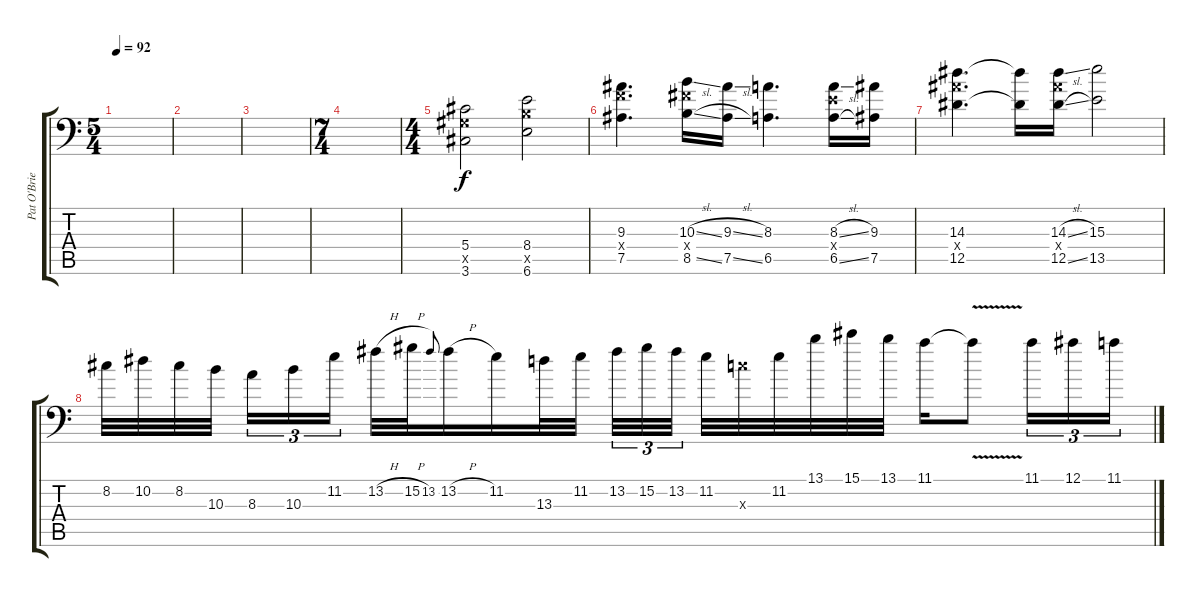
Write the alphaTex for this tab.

\track ("Pat O'Brien (lead)" "Pat O'Brie") {instrument distortionguitar}
\staff {score tabs}
\tuning (Bb3 F3 Db3 Ab2 Eb2 Bb1) {hide}
\ts (5 4)
\tempo 92
\clef f4
\ks c
|
|
|
\ts (7 4)
|
\ts (4 4)
(5.4 5.5{x} 3.6).2 (8.4 8.5{x} 6.6).2 |
(9.3 9.4{x} 7.5).4{d} (10.3{sl} 10.4{x} 8.5{sl}).16 (9.3{sl} 7.5{sl}).16 (8.3 6.5).4{d} (8.3{sl} 8.4{x} 6.5{sl}).16 (9.3 7.5).16 |
(14.3 14.4{x} 12.5).4{d} (14.3{t} 12.5{t}).16 (14.3{sl} 14.4{x} 12.5{sl}).16 (15.3 13.5).2 |
8.2.32 10.2.32 8.2.32 10.3.32{beam splitsecondary} 8.3.16{tu (3 2)} 10.3.16{tu (3 2)} 11.2.16{tu (3 2)} 13.2{h}.32 15.2{h}.32 13.2.8{gr onbeat} 13.2{h}.16 11.2.16 13.3.32 11.2.32 13.2.32{tu (3 2)} 15.2.32{tu (3 2)} 13.2.32{tu (3 2) beam splitsecondary} 11.2.32 11.3{x}.32 11.2.32 13.1.32 15.1.32 13.1.32 11.1.16 11.1{v t}.8 11.1.16{tu (3 2)} 12.1.16{tu (3 2)} 11.1.16{tu (3 2)}
